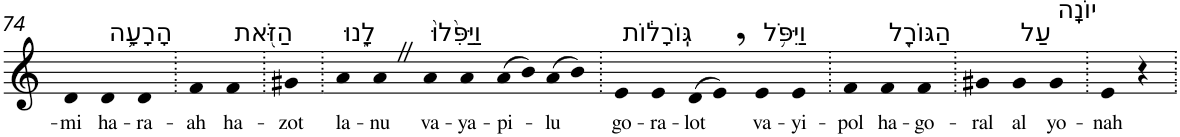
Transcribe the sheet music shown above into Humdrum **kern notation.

**kern	**text
*part1	*part1
*staff1	*staff1
*I"Piano	*
*I'Pno	*
!!LO:PB:g=z
*clefG2	*
*k[]	*
=74	=74
!	!LO:LY:b
4d	-mi
!LO:TX:a:t=הָרָעָ֥ה	!
!	!LO:LY:b
4d	ha-
!	!LO:LY:b
4d	-ra-
=75.	=75.
!	!LO:LY:b
4f	-ah
!LO:TX:a:t=הַזֹּ֖את	!
!	!LO:LY:b
4f	ha-
=76.	=76.
!	!LO:LY:b
4g#X	-zot
=77.	=77.
!LO:TX:a:t=לָ֑נוּ	!
!	!LO:LY:b
4a	la-
!	!LO:LY:b
4aZ	-nu
!LO:TX:a:t=וַיַּפִּ֙לוּ֙	!
!	!LO:LY:b
4a	va-
!	!LO:LY:b
4a	-ya-
!	!LO:LY:b
(>8a	-pi-
8b)	.
!	!LO:LY:b
(>8a	-lu
8b)	.
=78.	=78.
!LO:TX:a:t=גּֽוֹרָל֔וֹת	!
!	!LO:LY:b
4e	go-
!	!LO:LY:b
4e	-ra-
!	!LO:LY:b
(>8d	-lot
8e,)	.
!LO:TX:a:t=וַיִּפֹּ֥ל	!
!	!LO:LY:b
4e	va-
!	!LO:LY:b
4e	-yi-
=79.	=79.
!	!LO:LY:b
4f	-pol
!LO:TX:a:t=הַגּוֹרָ֖ל	!
!	!LO:LY:b
4f	ha-
!	!LO:LY:b
4f	-go-
=80.	=80.
!	!LO:LY:b
4g#X	-ral
!LO:TX:a:t=עַל	!
!	!LO:LY:b
4g#	al
!LO:TX:a:t=יוֹנָֽה	!
!	!LO:LY:b
4g#	yo-
=81.	=81.
!	!LO:LY:b
4e	-nah
4r	.
=.	=.
*-	*-
